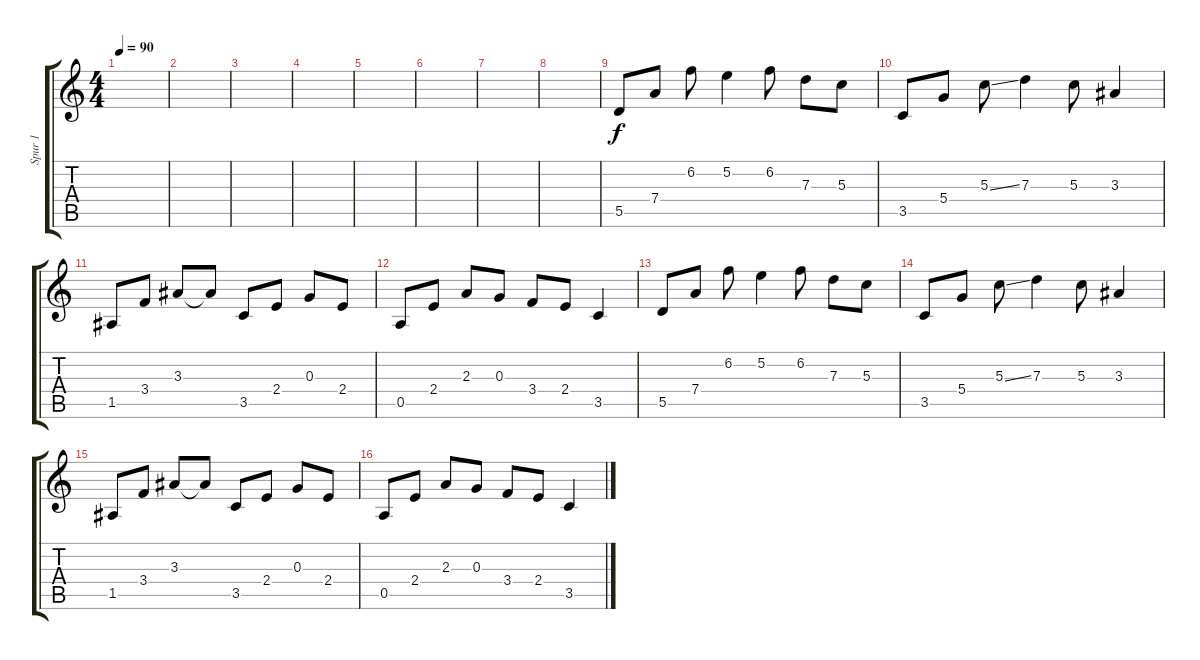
\track ("Spur 1" "Spur 1") {instrument electricguitarclean}
\staff {score tabs}
\tuning (E4 B3 G3 D3 A2 E2) {hide}
\ts (4 4)
\tempo 90
\clef g2
\ks c
|
|
|
|
|
|
|
|
5.5.8 7.4.8 6.2.8 5.2.4 6.2.8 7.3.8 5.3.8 |
3.5.8 5.4.8 5.3{ss}.8 7.3.4 5.3.8 3.3.4 |
1.5.8 3.4.8 3.3.8 3.3{t}.8 3.5.8 2.4.8 0.3.8 2.4.8 |
0.5.8 2.4.8 2.3.8 0.3.8 3.4.8 2.4.8 3.5.4 |
5.5.8 7.4.8 6.2.8 5.2.4 6.2.8 7.3.8 5.3.8 |
3.5.8 5.4.8 5.3{ss}.8 7.3.4 5.3.8 3.3.4 |
1.5.8 3.4.8 3.3.8 3.3{t}.8 3.5.8 2.4.8 0.3.8 2.4.8 |
0.5.8 2.4.8 2.3.8 0.3.8 3.4.8 2.4.8 3.5.4
